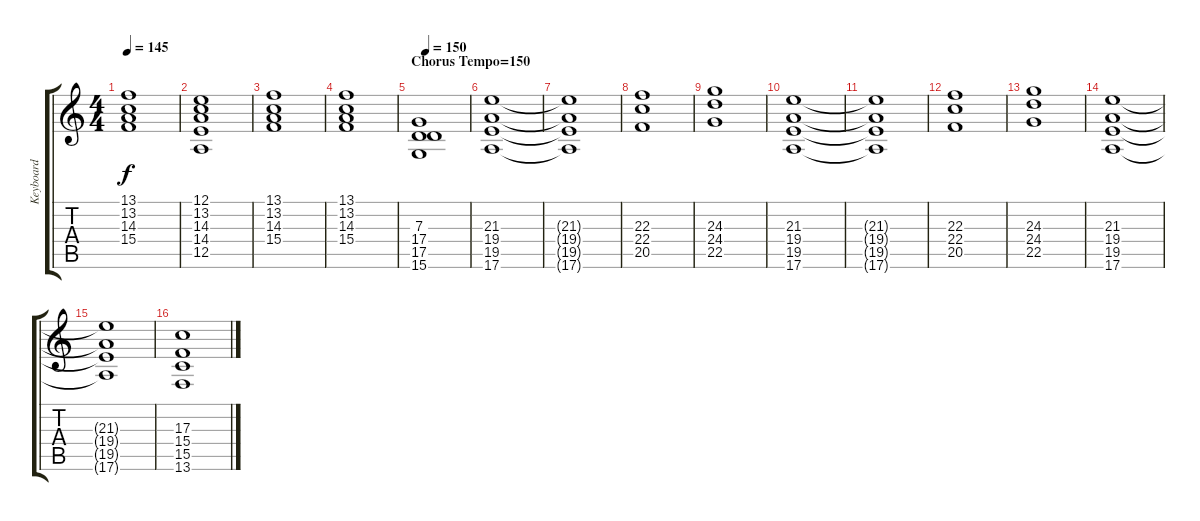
\track ("Keyboard" "Keyboard") {instrument pad2warm}
\staff {score tabs}
\tuning (E4 B3 G3 D3 A2 E2) {hide}
\ts (4 4)
\tempo 145
\clef g2
\ks c
(13.1 13.2 14.3 15.4).1{dy f} |
(12.1 13.2 14.3 14.4 12.5).1 |
(13.1 13.2 14.3 15.4).1 |
(13.1 13.2 14.3 15.4).1 |
\section ("" "Chorus Tempo=150")
\tempo 150
(7.3 17.4 17.5 15.6).1 |
(21.3 19.4 19.5 17.6).1 |
(21.3{t} 19.4{t} 19.5{t} 17.6{t}).1 |
(22.3 22.4 20.5).1 |
(24.3 24.4 22.5).1 |
(21.3 19.4 19.5 17.6).1 |
(21.3{t} 19.4{t} 19.5{t} 17.6{t}).1 |
(22.3 22.4 20.5).1 |
(24.3 24.4 22.5).1 |
(21.3 19.4 19.5 17.6).1 |
(21.3{t} 19.4{t} 19.5{t} 17.6{t}).1 |
(17.3 15.4 15.5 13.6).1
